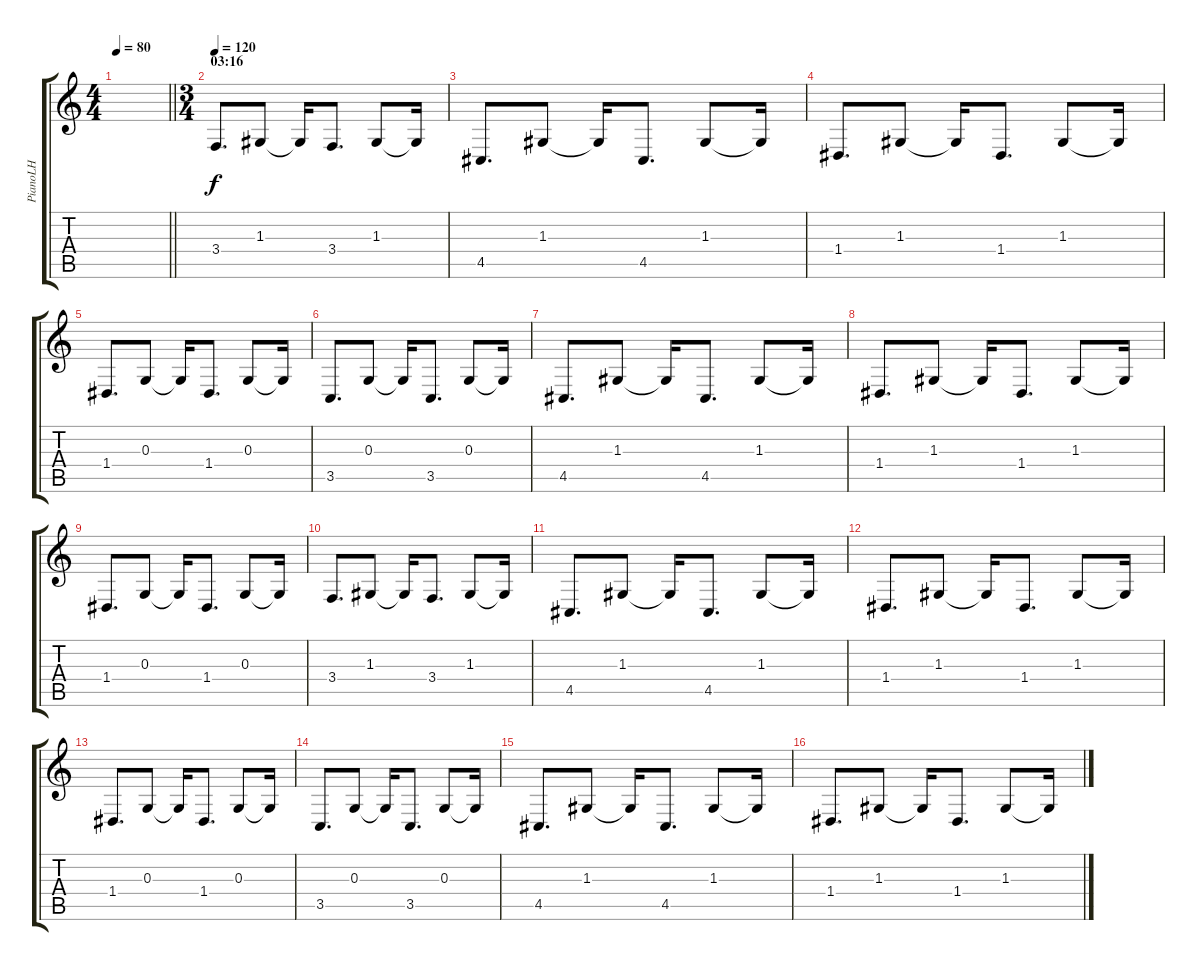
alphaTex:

\track ("PianoLH" "PianoLH") {instrument brightacousticpiano}
\staff {score tabs}
\tuning (E4 B3 G3 D3 A2 Eb2) {hide}
\ts (4 4)
\tempo 80
\clef g2
\barLineRight lightlight
\ks c
|
\ts (3 4)
\section ("" "03:16")
\tempo 120
3.4.8{d} 1.3.8 1.3{t}.16 3.4.8{d} 1.3.8 1.3{t}.16 |
4.5.8{d} 1.3.8 1.3{t}.16 4.5.8{d} 1.3.8 1.3{t}.16 |
1.4.8{d} 1.3.8 1.3{t}.16 1.4.8{d} 1.3.8 1.3{t}.16 |
1.4.8{d} 0.3.8 0.3{t}.16 1.4.8{d} 0.3.8 0.3{t}.16 |
3.5.8{d} 0.3.8 0.3{t}.16 3.5.8{d} 0.3.8 0.3{t}.16 |
4.5.8{d} 1.3.8 1.3{t}.16 4.5.8{d} 1.3.8 1.3{t}.16 |
1.4.8{d} 1.3.8 1.3{t}.16 1.4.8{d} 1.3.8 1.3{t}.16 |
1.4.8{d} 0.3.8 0.3{t}.16 1.4.8{d} 0.3.8 0.3{t}.16 |
3.4.8{d} 1.3.8 1.3{t}.16 3.4.8{d} 1.3.8 1.3{t}.16 |
4.5.8{d} 1.3.8 1.3{t}.16 4.5.8{d} 1.3.8 1.3{t}.16 |
1.4.8{d} 1.3.8 1.3{t}.16 1.4.8{d} 1.3.8 1.3{t}.16 |
1.4.8{d} 0.3.8 0.3{t}.16 1.4.8{d} 0.3.8 0.3{t}.16 |
3.5.8{d} 0.3.8 0.3{t}.16 3.5.8{d} 0.3.8 0.3{t}.16 |
4.5.8{d} 1.3.8 1.3{t}.16 4.5.8{d} 1.3.8 1.3{t}.16 |
1.4.8{d} 1.3.8 1.3{t}.16 1.4.8{d} 1.3.8 1.3{t}.16
